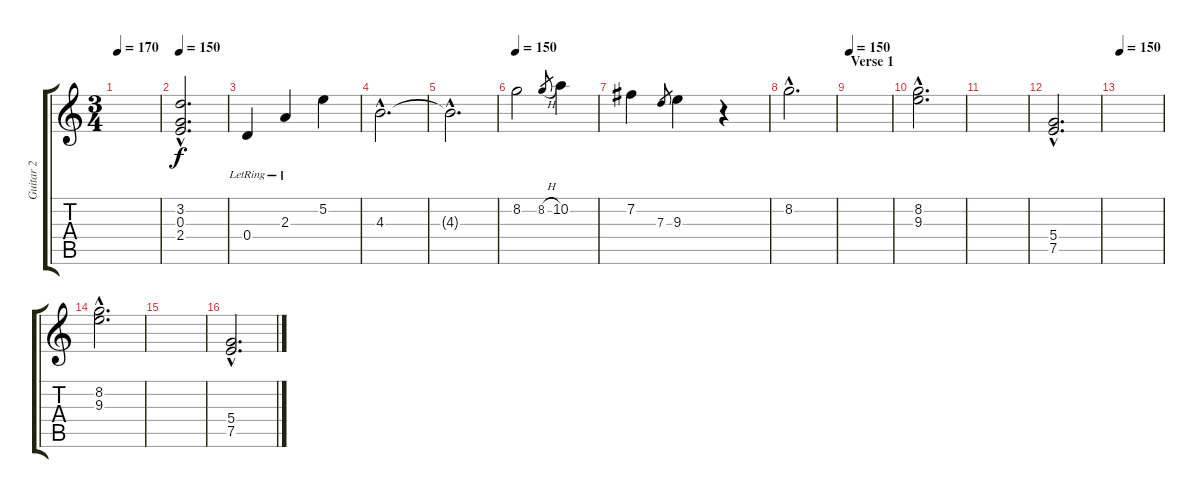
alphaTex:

\track ("Guitar 2" "Guitar 2") {instrument distortionguitar}
\staff {score tabs}
\tuning (E4 B3 G3 D3 A2 E2) {hide}
\ts (3 4)
\tempo 170
\tempo 150
\tempo 170
\clef g2
\ks c
|
\tempo 150
(3.2{hac} 0.3{hac} 2.4{hac}).2{d} |
0.4{lr}.4{dy f} 2.3{lr}.4 5.2.4 |
4.3{hac}.2{d} |
4.3{hac t}.2{d} |
\tempo 150
8.2.2 8.2{h}.8{gr} 10.2.4 |
7.2.4 7.3.8{gr} 9.3.4 r.4 |
8.2{hac}.2{d} |
\section ("" "Verse 1")
\tempo 150
|
(8.2{hac} 9.3{hac}).2{d volume 8} |
|
(5.4{hac} 7.5{hac}).2{d} |
\tempo 150
|
(8.2{hac} 9.3{hac}).2{d volume 8} |
|
(5.4{hac} 7.5{hac}).2{d}
